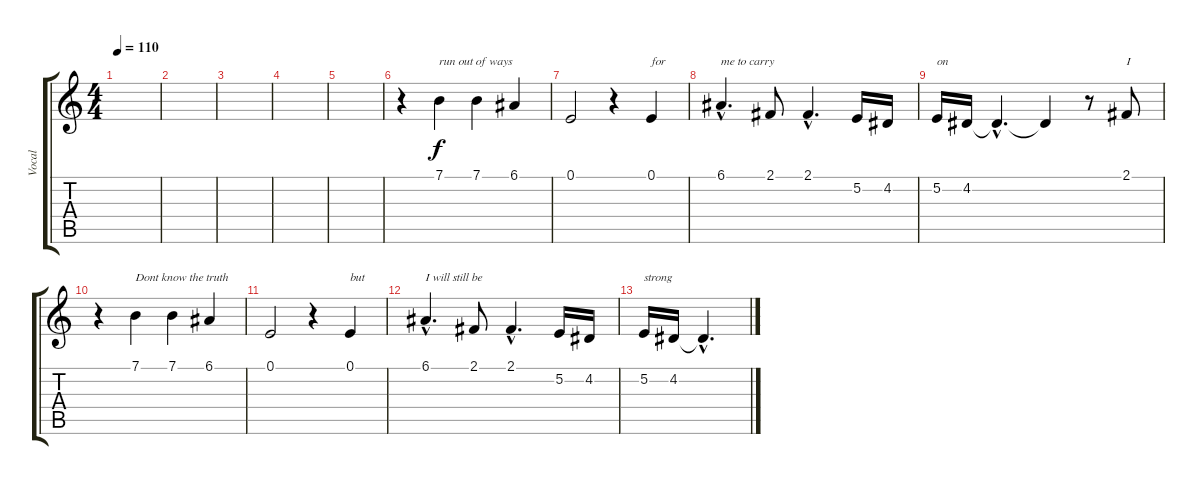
\track ("Vocal" "Vocal") {instrument altosax}
\staff {score tabs}
\tuning (E4 B3 G3 D3 A2 E2) {hide}
\ts (4 4)
\tempo 110
\clef g2
\ks c
|
|
|
|
|
r.4 7.1.4{txt "run out of ways"} 7.1.4 6.1.4 |
0.1.2 r.4 0.1.4{txt "for"} |
6.1{hac}.4{d txt "me to carry"} 2.1.8 2.1{hac}.4{d} 5.2.16 4.2.16 |
5.2.16{txt "on"} 4.2.16 4.2{hac t}.4{d} 4.2{t}.4 r.8 2.1.8{txt "I"} |
r.4 7.1.4{txt "Dont know the truth"} 7.1.4 6.1.4 |
0.1.2 r.4 0.1.4{txt "but"} |
6.1{hac}.4{d txt "I will still be"} 2.1.8 2.1{hac}.4{d} 5.2.16 4.2.16 |
5.2.16{txt "strong"} 4.2.16 4.2{hac t}.4{d}
